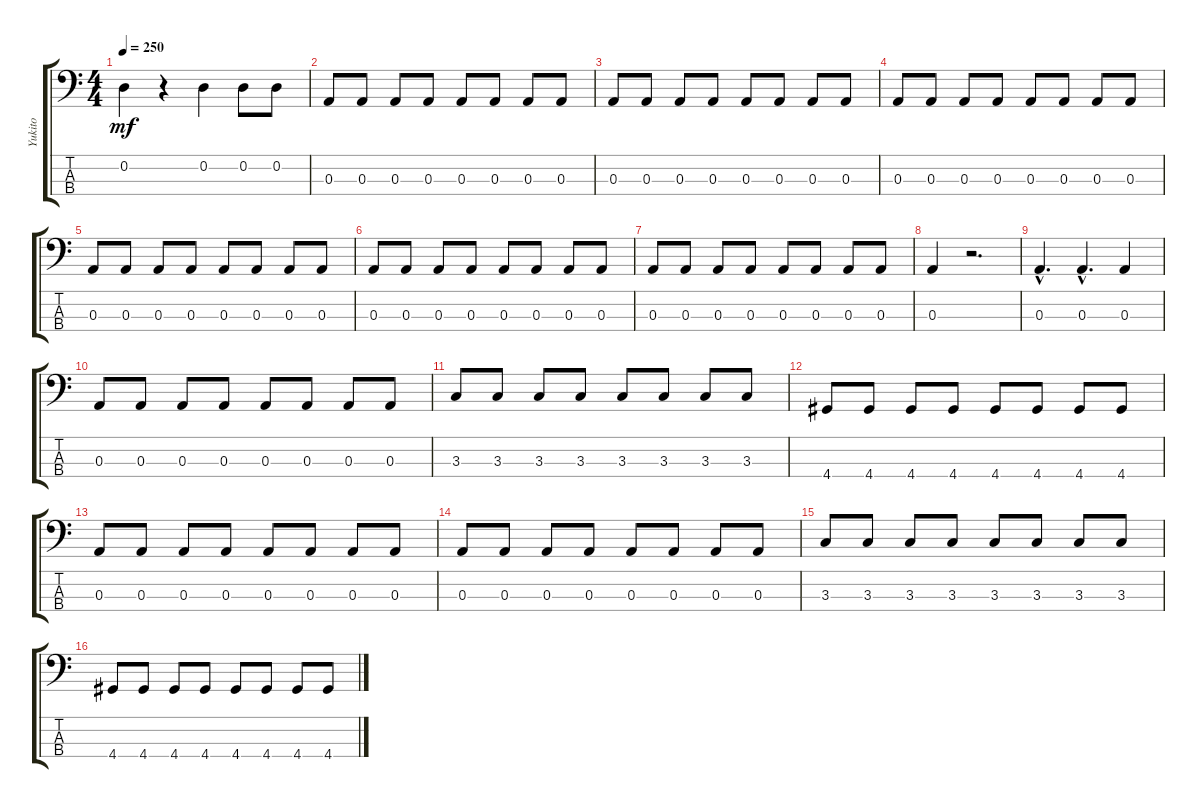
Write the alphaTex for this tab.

\track ("Yukito" "Yukito") {instrument electricbassfinger}
\staff {score tabs}
\tuning (G2 D2 A1 E1) {hide}
\ts (4 4)
\tempo 250
\clef f4
\ks c
0.2.4{dy mf} r.4 0.2.4 0.2.8 0.2.8 |
0.3.8 0.3.8 0.3.8 0.3.8 0.3.8 0.3.8 0.3.8 0.3.8 |
0.3.8 0.3.8 0.3.8 0.3.8 0.3.8 0.3.8 0.3.8 0.3.8 |
0.3.8 0.3.8 0.3.8 0.3.8 0.3.8 0.3.8 0.3.8 0.3.8 |
0.3.8 0.3.8 0.3.8 0.3.8 0.3.8 0.3.8 0.3.8 0.3.8 |
0.3.8 0.3.8 0.3.8 0.3.8 0.3.8 0.3.8 0.3.8 0.3.8 |
0.3.8 0.3.8 0.3.8 0.3.8 0.3.8 0.3.8 0.3.8 0.3.8 |
0.3.4 r.2{d} |
0.3{hac}.4{d} 0.3{hac}.4{d} 0.3.4 |
0.3.8 0.3.8 0.3.8 0.3.8 0.3.8 0.3.8 0.3.8 0.3.8 |
3.3.8 3.3.8 3.3.8 3.3.8 3.3.8 3.3.8 3.3.8 3.3.8 |
4.4.8 4.4.8 4.4.8 4.4.8 4.4.8 4.4.8 4.4.8 4.4.8 |
0.3.8 0.3.8 0.3.8 0.3.8 0.3.8 0.3.8 0.3.8 0.3.8 |
0.3.8 0.3.8 0.3.8 0.3.8 0.3.8 0.3.8 0.3.8 0.3.8 |
3.3.8 3.3.8 3.3.8 3.3.8 3.3.8 3.3.8 3.3.8 3.3.8 |
4.4.8 4.4.8 4.4.8 4.4.8 4.4.8 4.4.8 4.4.8 4.4.8
